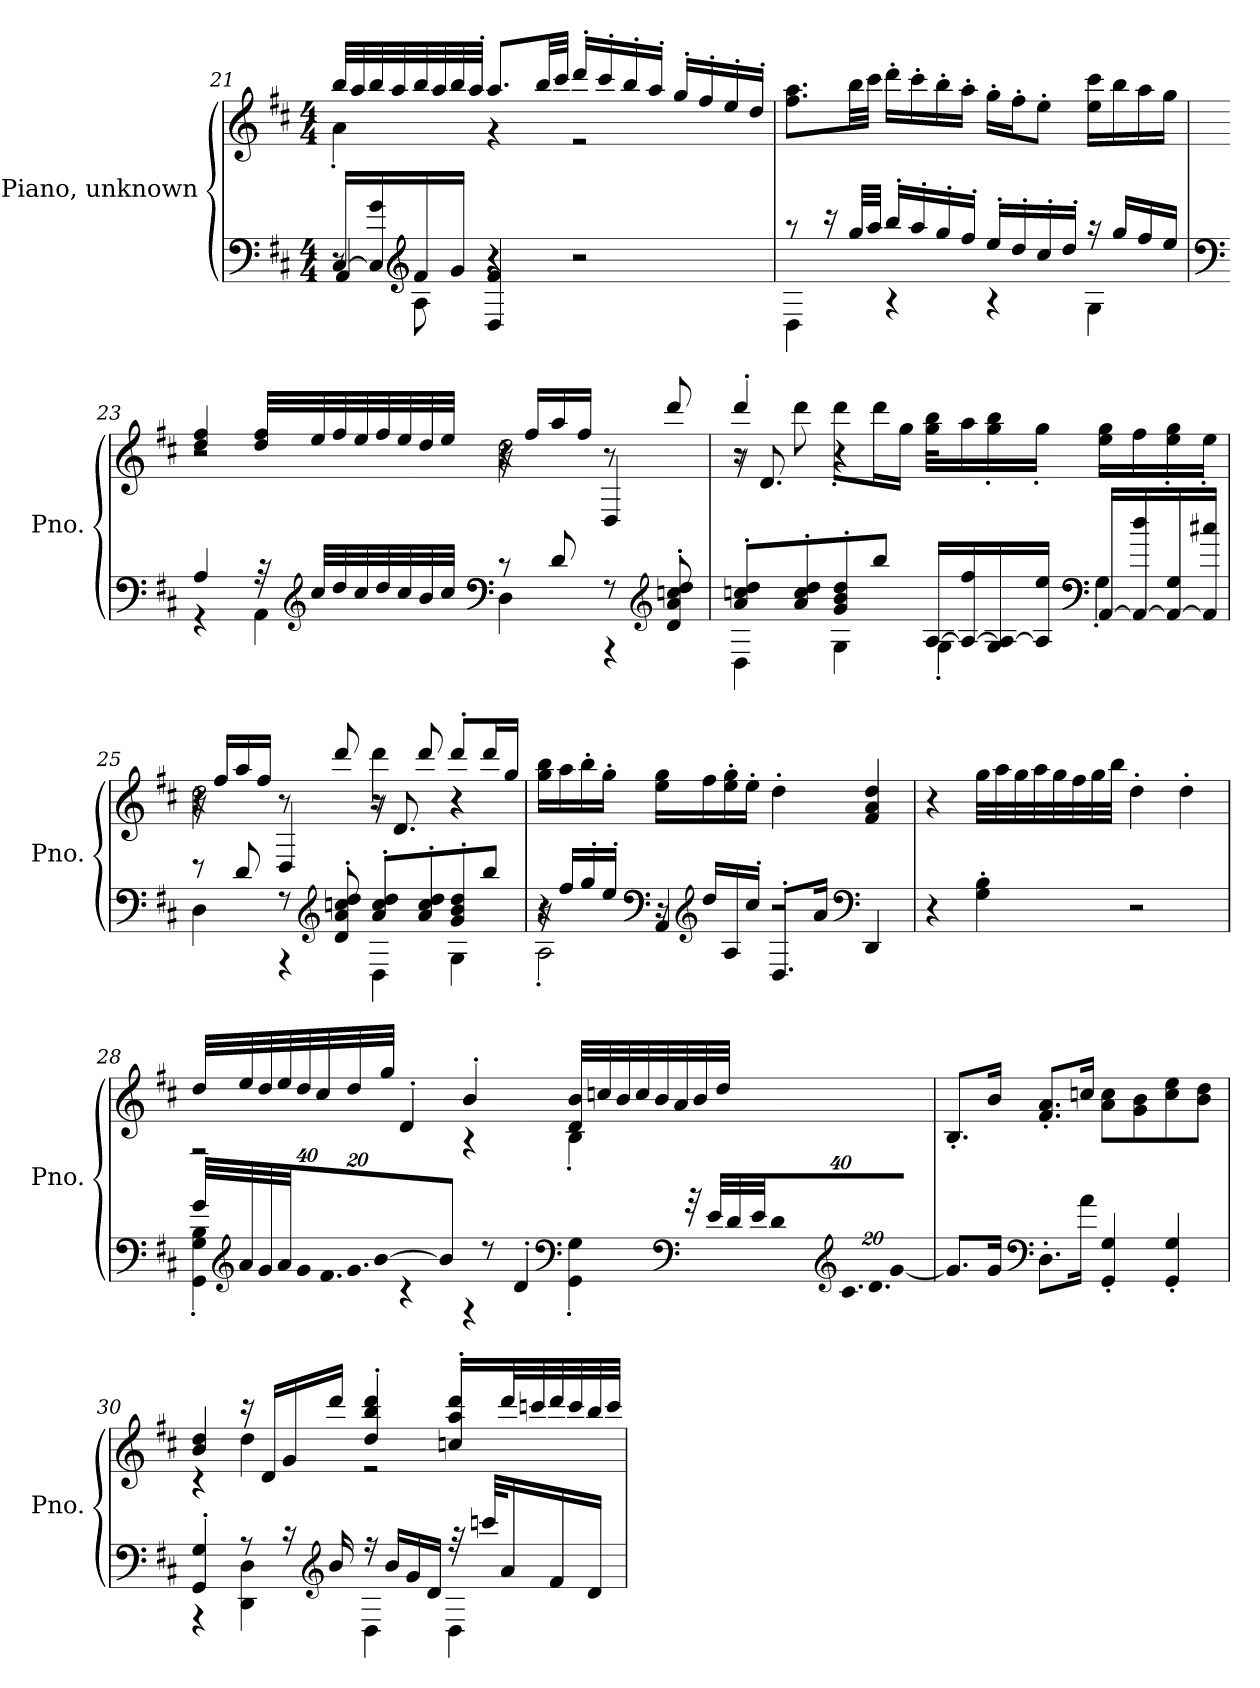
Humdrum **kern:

**kern	**kern
*part1	*part1
*staff2	*staff1
*I"Piano, unknown	*
*I'Pno.	*
!!LO:LB:g=z
*clefF4	*clefG2
*k[f#c#]	*k[f#c#]
*M4/4	*M4/4
=21	=21
*^	*^
*	*^	*	*
[16C#/LL	8r	4AA/	32bb/LLL	4a'\
.	.	.	32aa/	.
16C#/] 16g/	.	.	32bb/	.
.	.	.	32aa/	.
*clefG2	*	*	*	*
16f#/	8A\	.	32bb/	.
.	.	.	32aa/	.
16g/JJ	.	.	32bb/	.
.	.	.	32aa'/JJJ	.
4D/ 4f#/	4r	4r	8.aa/L	4r
.	.	.	32bb/LL	.
.	.	.	32ccc#/JJJ	.
2r	2r	2r	16ddd'/LL	2r
.	.	.	16ccc#'/	.
.	.	.	16bb'/	.
.	.	.	16aa'/JJ	.
.	.	.	16gg'/LL	.
.	.	.	16ff#'/	.
.	.	.	16ee'/	.
.	.	.	16dd'/JJ	.
*	*v	*v	*	*
*	*	*v	*v
=22	=22	=22
8r	4D\	8.ff#\ 8.aa\L
16r	.	.
32gg/LLL	.	32bb\LL
32aa/JJJ	.	32ccc#\JJJ
16bb'/LL	4r	16ddd'\LL
16aa'/	.	16ccc#'\
16gg'/	.	16bb'\
16ff#'/JJ	.	16aa'\JJ
16ee'/LL	4r	16gg'\LL
16dd'/	.	16ff#'\J
16cc#'/	.	8ee'\J
16dd'/JJ	.	.
16r	4G\	16ee\ 16ccc#\LL
16gg/LL	.	16bb\
16ff#/	.	16aa\
16ee/JJ	.	16gg\JJ
!!LO:LB:g=z
=23	=23	=23
*clefF4	*	*
*	*	*^
*	*	*	*^
4A/	4r	4dd/ 4ff#/	2r	2r
32r	4AA\	32dd/ 32ff#/LLL	.	.
*clefG2	*	*	*	*
32cc#/LLL	.	32ee/	.	.
32dd/	.	32ff#/	.	.
32cc#/	.	32ee/	.	.
32dd/	.	32ff#/	.	.
32cc#/	.	32ee/	.	.
32b/	.	32dd/	.	.
32cc#/JJJ	.	32ee/JJJ	.	.
*clefF4	*	*	*	*
8r	4D\	16r	2dd\	4r
.	.	16ff#/LL	.	.
8d/	.	16aa/	.	.
.	.	16ff#/JJ	.	.
8r	4r	8r	.	4D/
*clefG2	*	*	*	*
8d/' 8a/' 8ccn/' 8dd/'	.	8ddd/	.	.
=24	=24	=24	=24	=24
8a/' 8ccn/' 8dd/'L	4D\	4ddd'/	8r	16r
.	.	.	.	8.d/
8a/' 8cc/' 8dd/'	.	.	8ddd\	.
8g/' 8b/' 8dd/'	4G\	4r	8ddd'\L	4r
8bb/J	.	.	16ddd\L	.
.	.	.	16gg\JJ	.
[16A/LL	4G'\	2r	16gg\ 16bb\LL	2r
16A/_ 16ff#/	.	.	16aa\	.
16G/ 16A/_	.	.	16gg\' 16bb\'	.
16A/] 16ee/JJ	.	.	16gg'\JJ	.
*clefF4	*	*	*	*
[16AA/LL	4G'\	.	16ee\ 16gg\LL	.
16AA/_ 16dd/	.	.	16ff#\	.
16AA/_ 16G/	.	.	16ee\' 16gg\'	.
16AA/] 16cc#X/JJ	.	.	16ee'\JJ	.
!!LO:LB:g=z	!!	!!
=25	=25	=25	=25	=25
8r	4D\	16r	2dd\	4r
.	.	16ff#/LL	.	.
8d/	.	16aa/	.	.
.	.	16ff#/JJ	.	.
8r	4r	8r	.	4D/
*clefG2	*	*	*	*
8d/' 8a/' 8ccn/' 8dd/'	.	8ddd/	.	.
8a/' 8cc/' 8dd/'L	4D\	8r	4ddd'\	16r
.	.	.	.	8.d/
8a/' 8cc/' 8dd/'	.	8ddd/	.	.
8g/' 8b/' 8dd/'	4G\	8ddd'/L	4r	4r
8bb/J	.	16ddd/L	.	.
.	.	16gg/JJ	.	.
*	*	*v	*v	*v
=26	=26	=26
*	*^	*
16r	2A'\	4r	16gg\ 16bb\LL
16ff#/LL	.	.	16aa\
16gg'/	.	.	16bb'\
16ee'/JJ	.	.	16gg'\JJ
*clefF4	*	*	*
16r	.	4AA/	16ee\ 16gg\LL
*clefG2	*	*	*
16dd/LL	.	.	16ff#\
16A/	.	.	16ee\' 16gg\'
16cc#'/JJ	.	.	16ee'\JJ
8.D'/L	2r	2r	4dd'\
16a/Jk	.	.	.
*clefF4	*	*	*
4DD/	.	.	4f#/ 4a/ 4dd/
*v	*v	*v	*
!!LO:LB:g=z
=27	=27
4r	4r
4G\' 4B\'	32gg\LLL
.	32aa\
.	32gg\
.	32aa\
.	32gg\
.	32ff#\
.	32gg\
.	32bb\JJJ
2r	4dd'\
.	4dd'\
=28	=28
*^	*^
32g/LLL	4GG\' 4G\' 4B\'	32dd/LLL	2r
*clefG2	*	*	*
32a/	.	32ee/	.
32g/	.	32dd/	.
32a/	.	32ee/	.
*Xbrackettup	*	*	*
!LO:N:vis=32	!	!	!
640%23g/	.	32dd/	.
.	.	32cc#/	.
!LO:N:vis=64.	!	!	!
640%17f#/L	.	.	.
!LO:N:vis=64.	!	!	!
640%17g/J	.	32dd/	.
!LO:N:vis=32	!	!	!
[640%23b/JJ	.	.	.
.	.	32gg/JJJ	.
8b/J]	4r	4d'/	.
8r	.	.	.
4d'/	4r	4b'/	4r
*clefF4	*	*	*
32r	4GG\' 4G\'	32d/ 32b/LLL	4B'\
32e/LLL	.	32ccn/	.
32d/	.	32b/	.
32e/	.	32cc/	.
!LO:N:vis=32	!	!	!
640%23d/	.	32b/	.
.	.	32a/	.
*clefG2	*	*	*
!LO:N:vis=64.	!	!	!
640%17c#/L	.	.	.
!LO:N:vis=64.	!	!	!
640%17d/J	.	32b/	.
!LO:N:vis=32	!	!	!
[640%23g/JJJ	.	.	.
.	.	32dd/JJJ	.
*v	*v	*	*
*	*v	*v
!!LO:PB:g=z
=29	=29
8.g/L]	8.B'/L
16g/Jk	16b/Jk
*clefF4	*
8.D'\L	8.f#/' 8.a/'L
16a\Jk	16ccn/Jk
4GG/' 4G/'	8a\ 8cc\L
.	8g\ 8b\
4GG/' 4G/'	8cc\ 8ee\
.	8b\ 8dd\J
=30	=30
*^	*^
4GG/' 4G/'	4r	4b/ 4dd/	4r
8r	4DD\ 4D\	16r	4dd\
.	.	16d/LL	.
16r	.	16g/	.
*clefG2	*	*	*
16b/	.	16ddd/JJ	.
16r	4D\	4dd/' 4bb/' 4ddd/'	2r
16b/LL	.	.	.
16g/	.	.	.
16d/JJ	.	.	.
32r	4D\	16ccn/' 16aa/' 16ddd/'LL	.
32cccn/KLL	.	.	.
16a/	.	32ddd/L	.
.	.	32cccn/	.
16f#/	.	32ddd/	.
.	.	32ccc/	.
16d/JJ	.	32bb/	.
.	.	32ccc/JJJ	.
*v	*v	*	*
*	*v	*v
=	=
*-	*-
